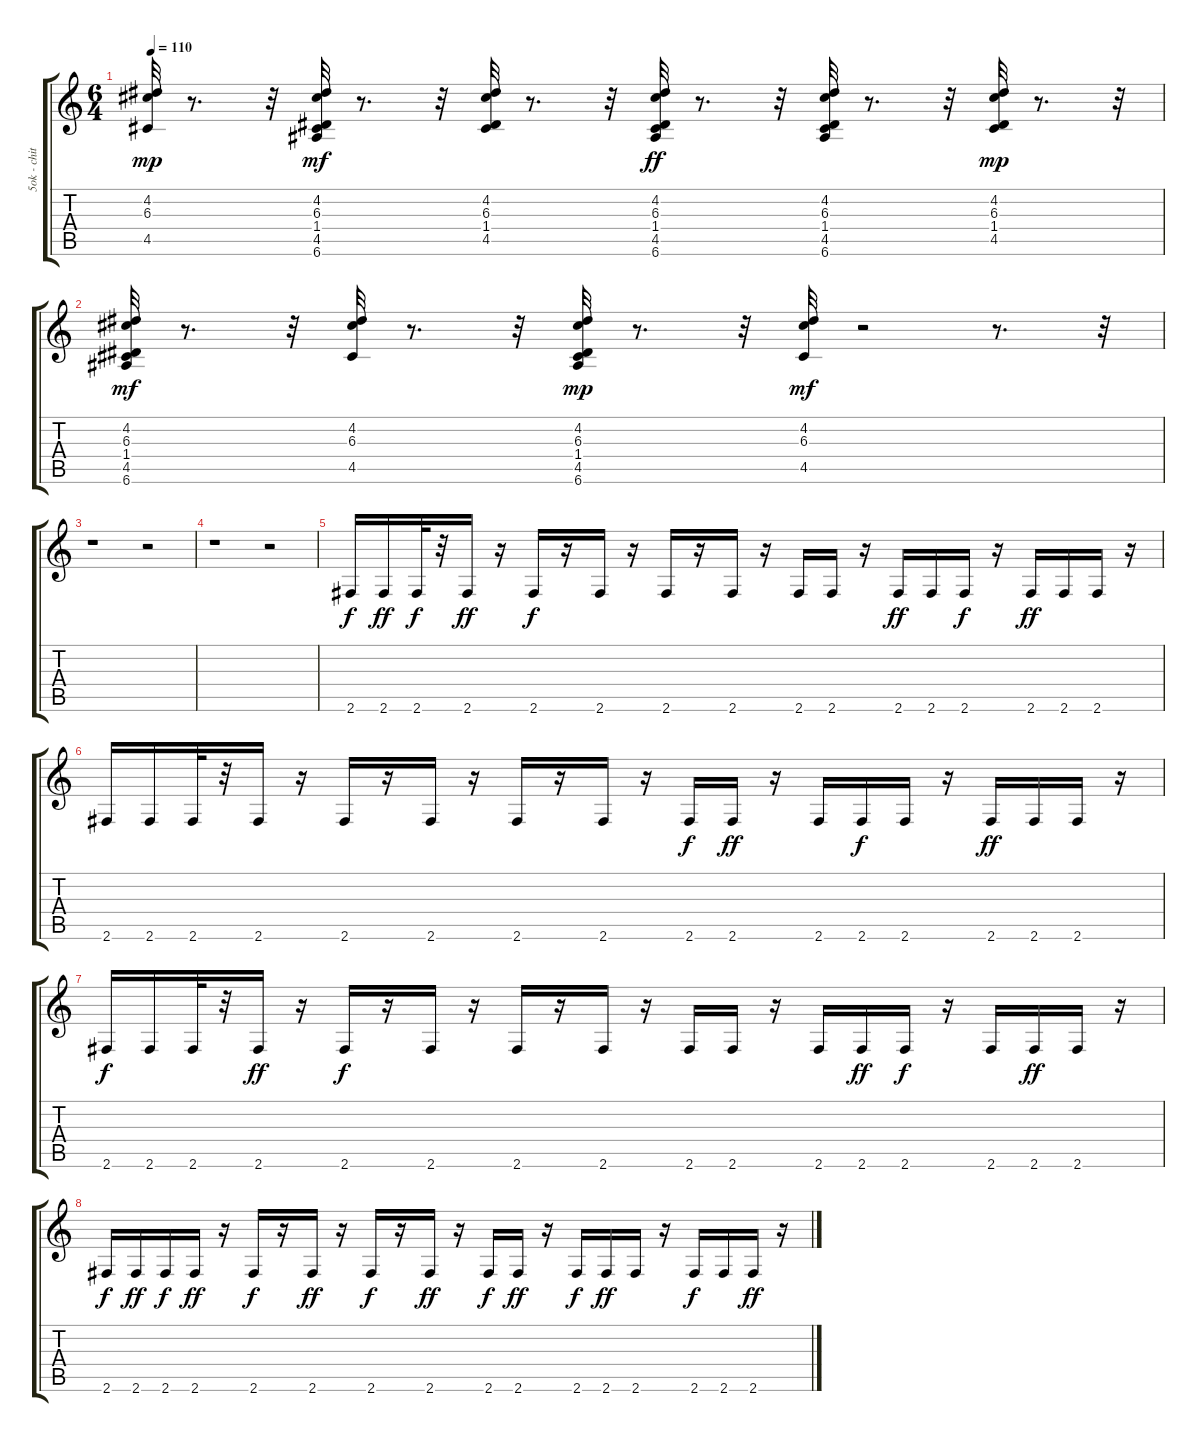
\track ("5ok - chitarra main" "5ok - chit") {instrument distortionguitar}
\staff {score tabs}
\tuning (E4 B3 G3 D3 A2 E2) {hide}
\ts (6 4)
\tempo 110
\clef g2
\ks c
(4.2 6.3 4.5).32{dy mp} r.8{d} r.32 (4.2 6.3 1.4 4.5 6.6).32{dy mf} r.8{d} r.32 (4.2 6.3 1.4 4.5).32 r.8{d} r.32 (4.2 6.3 1.4 4.5 6.6).32{dy ff} r.8{d} r.32 (4.2 6.3 1.4 4.5 6.6).32 r.8{d} r.32 (4.2 6.3 1.4 4.5).32{dy mp} r.8{d} r.32 |
(4.2 6.3 1.4 4.5 6.6).32{dy mf} r.8{d} r.32 (4.2 6.3 4.5).32 r.8{d} r.32 (4.2 6.3 1.4 4.5 6.6).32{dy mp} r.8{d} r.32 (4.2 6.3 4.5).32{dy mf} r.2 r.8{d} r.32 |
r.1 r.2 |
r.1 r.2 |
2.6.16{dy f volume 11} 2.6.16{dy ff} 2.6.32{dy f} r.32 2.6.16{dy ff} r.16 2.6.16{dy f} r.16 2.6.16 r.16 2.6.16 r.16 2.6.16 r.16 2.6.16 2.6.16 r.16 2.6.16{dy ff} 2.6.16 2.6.16{dy f} r.16 2.6.16{dy ff} 2.6.16 2.6.16 r.16 |
2.6.16 2.6.16 2.6.32 r.32 2.6.16 r.16 2.6.16 r.16 2.6.16 r.16 2.6.16 r.16 2.6.16 r.16 2.6.16{dy f} 2.6.16{dy ff} r.16 2.6.16 2.6.16{dy f} 2.6.16 r.16 2.6.16{dy ff} 2.6.16 2.6.16 r.16 |
2.6.16{dy f} 2.6.16 2.6.32 r.32 2.6.16{dy ff} r.16 2.6.16{dy f} r.16 2.6.16 r.16 2.6.16 r.16 2.6.16 r.16 2.6.16 2.6.16 r.16 2.6.16 2.6.16{dy ff} 2.6.16{dy f} r.16 2.6.16 2.6.16{dy ff} 2.6.16 r.16 |
2.6.16{dy f} 2.6.16{dy ff} 2.6.16{dy f} 2.6.16{dy ff} r.16 2.6.16{dy f} r.16 2.6.16{dy ff} r.16 2.6.16{dy f} r.16 2.6.16{dy ff} r.16 2.6.16{dy f} 2.6.16{dy ff} r.16 2.6.16{dy f} 2.6.16{dy ff} 2.6.16 r.16 2.6.16{dy f} 2.6.16 2.6.16{dy ff} r.16
